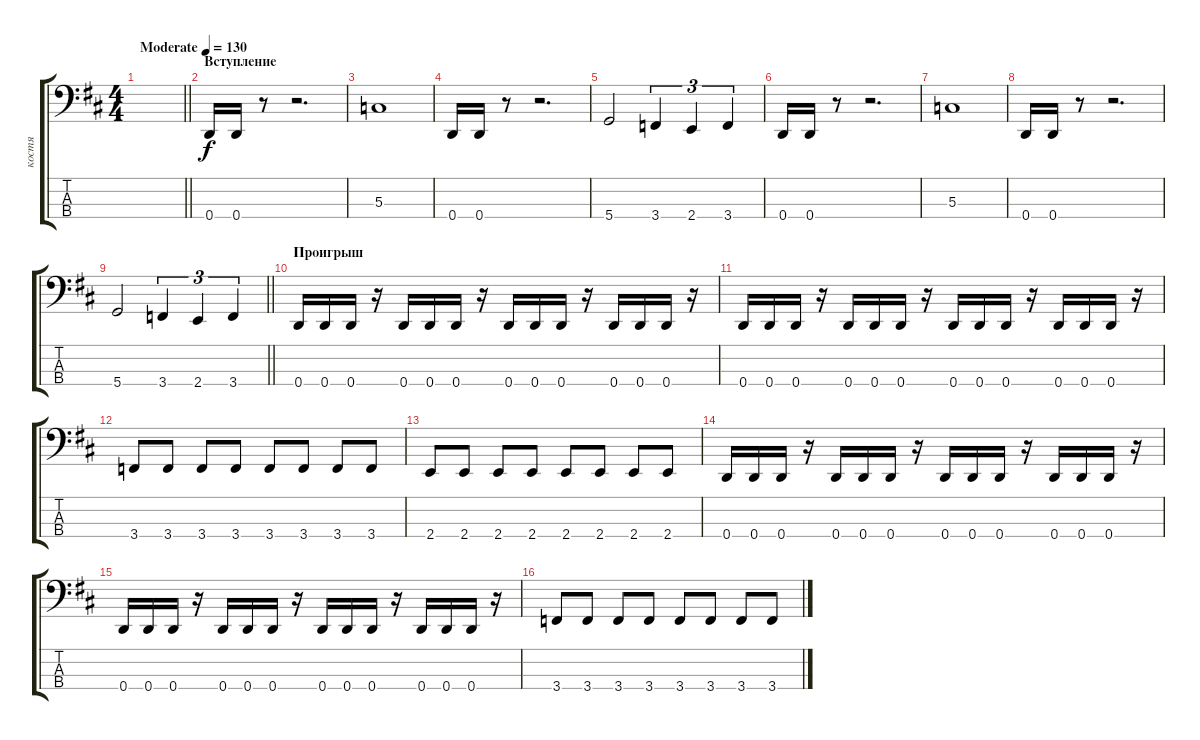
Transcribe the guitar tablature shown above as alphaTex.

\track ("костя" "костя") {instrument electricbasspick}
\staff {score tabs}
\tuning (F2 C2 G1 D1) {hide}
\ts (4 4)
\tempo (130 "Moderate")
\clef f4
\barLineRight lightlight
\ks bminor
|
\section ("" "Вступление")
0.4.16 0.4.16 r.8 r.2{d} |
5.3.1 |
0.4.16 0.4.16 r.8 r.2{d} |
5.4.2 3.4.4{tu (3 2)} 2.4.4{tu (3 2)} 3.4.4{tu (3 2)} |
0.4.16 0.4.16 r.8 r.2{d} |
5.3.1 |
0.4.16 0.4.16 r.8 r.2{d} |
\barLineRight lightlight
5.4.2 3.4.4{tu (3 2)} 2.4.4{tu (3 2)} 3.4.4{tu (3 2)} |
\section ("" "Проигрыш")
0.4.16 0.4.16 0.4.16 r.16 0.4.16 0.4.16 0.4.16 r.16 0.4.16 0.4.16 0.4.16 r.16 0.4.16 0.4.16 0.4.16 r.16 |
0.4.16 0.4.16 0.4.16 r.16 0.4.16 0.4.16 0.4.16 r.16 0.4.16 0.4.16 0.4.16 r.16 0.4.16 0.4.16 0.4.16 r.16 |
3.4.8 3.4.8 3.4.8 3.4.8 3.4.8 3.4.8 3.4.8 3.4.8 |
2.4.8 2.4.8 2.4.8 2.4.8 2.4.8 2.4.8 2.4.8 2.4.8 |
0.4.16 0.4.16 0.4.16 r.16 0.4.16 0.4.16 0.4.16 r.16 0.4.16 0.4.16 0.4.16 r.16 0.4.16 0.4.16 0.4.16 r.16 |
0.4.16 0.4.16 0.4.16 r.16 0.4.16 0.4.16 0.4.16 r.16 0.4.16 0.4.16 0.4.16 r.16 0.4.16 0.4.16 0.4.16 r.16 |
3.4.8 3.4.8 3.4.8 3.4.8 3.4.8 3.4.8 3.4.8 3.4.8
